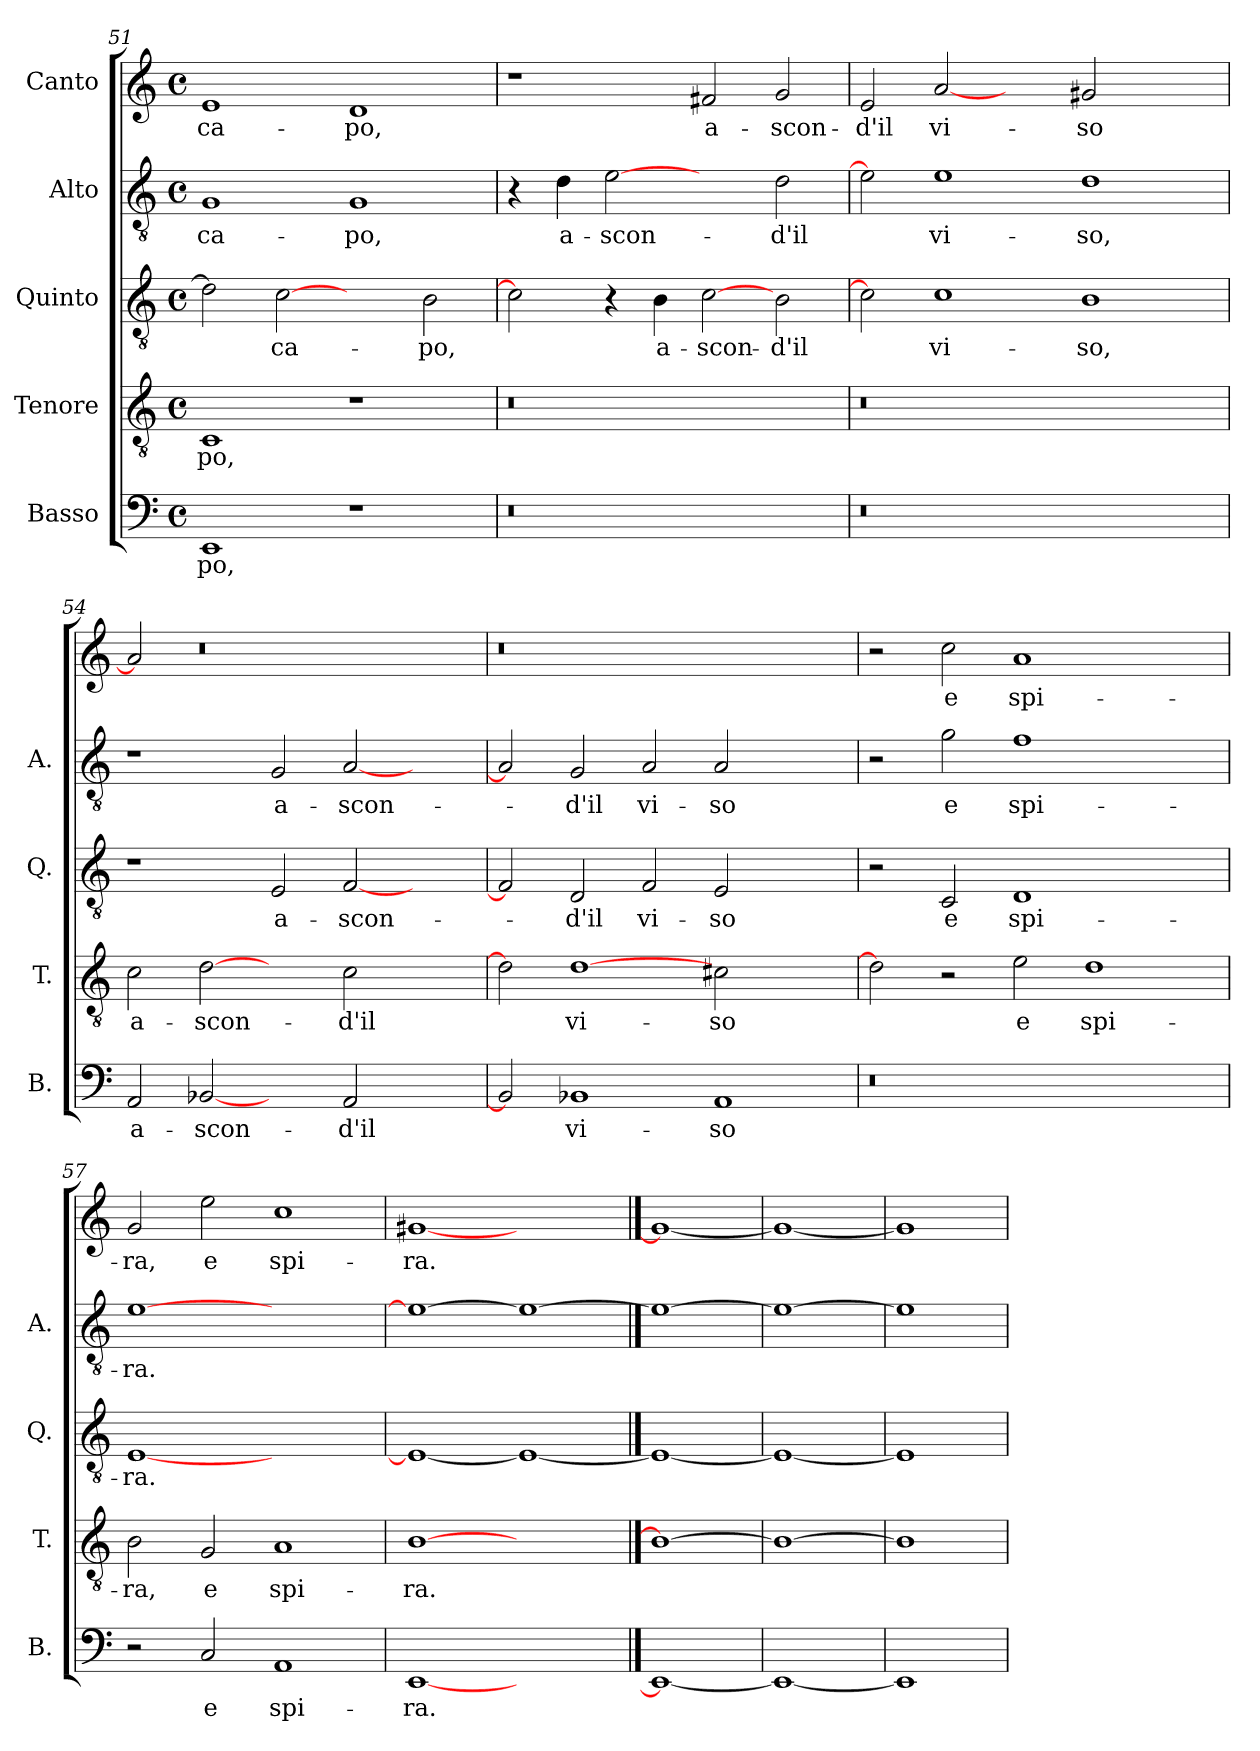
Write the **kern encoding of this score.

**kern	**text	**kern	**text	**kern	**text	**kern	**text	**kern	**text
*part5	*part5	*part4	*part4	*part3	*part3	*part2	*part2	*part1	*part1
*staff5	*staff5	*staff4	*staff4	*staff3	*staff3	*staff2	*staff2	*staff1	*staff1
*I"Basso	*	*I"Tenore	*	*I"Quinto	*	*I"Alto	*	*I"Canto	*
*I'B.	*	*I'T.	*	*I'Q.	*	*I'A.	*	*	*
*clefF4	*	*clefGv2	*	*clefGv2	*	*clefGv2	*	*clefG2	*
*k[]	*	*k[]	*	*k[]	*	*k[]	*	*k[]	*
*a:	*	*a:	*	*a:	*	*a:	*	*a:	*
*M4/4	*	*M4/4	*	*M4/4	*	*M4/4	*	*M4/4	*
*met(c)	*	*met(c)	*	*met(c)	*	*met(c)	*	*met(c)	*
=51	=51	=51	=51	=51	=51	=51	=51	=51	=51
1EE/	-po,	1C/	-po,	2d\]	.	1G/	ca-	1e/	ca-
.	.	.	.	[2c\	ca-	.	.	.	.
1r	.	1r	.	2ryy	.	1G/	-po,	1d/	-po,
.	.	.	.	2B\	-po,	.	.	.	.
=52	=52	=52	=52	=52	=52	=52	=52	=52	=52
!LO:N:vis=0	!	!LO:N:vis=0	!	!	!	!	!	!	!
1r	.	1r	.	2c\]	.	4r	.	1r	.
.	.	.	.	.	.	4d\	a-	.	.
.	.	.	.	4r	.	[2e\	-scon-	.	.
.	.	.	.	4B\	a-	.	.	.	.
1ryy	.	1ryy	.	[2c\	-scon-	2ryy	.	2f#X/	a-
.	.	.	.	2B\	-d'il	2d\	-d'il	2g/	-scon-
=53	=53	=53	=53	=53	=53	=53	=53	=53	=53
!LO:N:vis=0	!	!LO:N:vis=0	!	!	!	!	!	!	!
1r	.	1r	.	2c\]	.	2e\]	.	2e/	-d'il
.	.	.	.	1c\	vi-	1e\	vi-	[2a/	vi-
1ryy	.	1ryy	.	.	.	.	.	2ryy	.
.	.	.	.	1B\	-so,	1d\	-so,	2g#X/	-so
2ryy	.	2ryy	.	.	.	.	.	2ryy	.
=54	=54	=54	=54	=54	=54	=54	=54	=54	=54
2AA/	a-	2c\	a-	1r	.	1r	.	2a/]	.
!	!	!	!	!	!	!	!	!LO:N:vis=0	!
[2BB-X/	-scon-	[2d\	-scon-	.	.	.	.	1r	.
2ryy	.	2ryy	.	2E/	a-	2G/	a-	.	.
2AA/	-d'il	2c\	-d'il	[2F/	-scon-	[2A/	-scon-	1ryy	.
2ryy	.	2ryy	.	2ryy	.	2ryy	.	.	.
=55	=55	=55	=55	=55	=55	=55	=55	=55	=55
!	!	!	!	!	!	!	!	!LO:N:vis=0	!
2BB-/]	.	2d\]	.	2F/]	.	2A/]	.	1r	.
1BB-X/	vi-	[1d\	vi-	2D/	-d'il	2G/	-d'il	.	.
.	.	.	.	2F/	vi-	2A/	vi-	1ryy	.
1AA/	-so	2c#X\	-so	2E/	-so	2A/	-so	.	.
.	.	2ryy	.	2ryy	.	2ryy	.	2ryy	.
=56	=56	=56	=56	=56	=56	=56	=56	=56	=56
!LO:N:vis=0	!	!	!	!	!	!	!	!	!
1r	.	2d\]	.	2r	.	2r	.	2r	.
.	.	2r	.	2C/	e	2g\	e	2cc\	e
1ryy	.	2e\	e	1D/	spi-	1f\	spi-	1a/	spi-
.	.	1d\	spi-	.	.	.	.	.	.
2ryy	.	.	.	2ryy	.	2ryy	.	2ryy	.
=57	=57	=57	=57	=57	=57	=57	=57	=57	=57
2r	.	2B\	-ra,	[1E/	-ra.	[1e\	-ra.	2g/	-ra,
2C/	e	2G/	e	.	.	.	.	2ee\	e
1AA/	spi-	1A/	spi-	1ryy	.	1ryy	.	1cc\	spi-
=58	=58	=58	=58	=58	=58	=58	=58	=58	=58
[1EE/	-ra.	[1B\	-ra.	1E/_	.	1e\_	.	[1g#X/	-ra.
1ryy	.	1ryy	.	1E/_	.	1e\_	.	1ryy	.
==59	==59	==59	==59	==59	==59	==59	==59	==59	==59
1EE/_	.	1B\_	.	1E/_	.	1e\_	.	1g#/_	.
=60	=60	=60	=60	=60	=60	=60	=60	=60	=60
1EE/_	.	1B\_	.	1E/_	.	1e\_	.	1g#/_	.
=61	=61	=61	=61	=61	=61	=61	=61	=61	=61
1EE/]	.	1B\]	.	1E/]	.	1e\]	.	1g#/]	.
=	=	=	=	=	=	=	=	=	=
*-	*-	*-	*-	*-	*-	*-	*-	*-	*-
